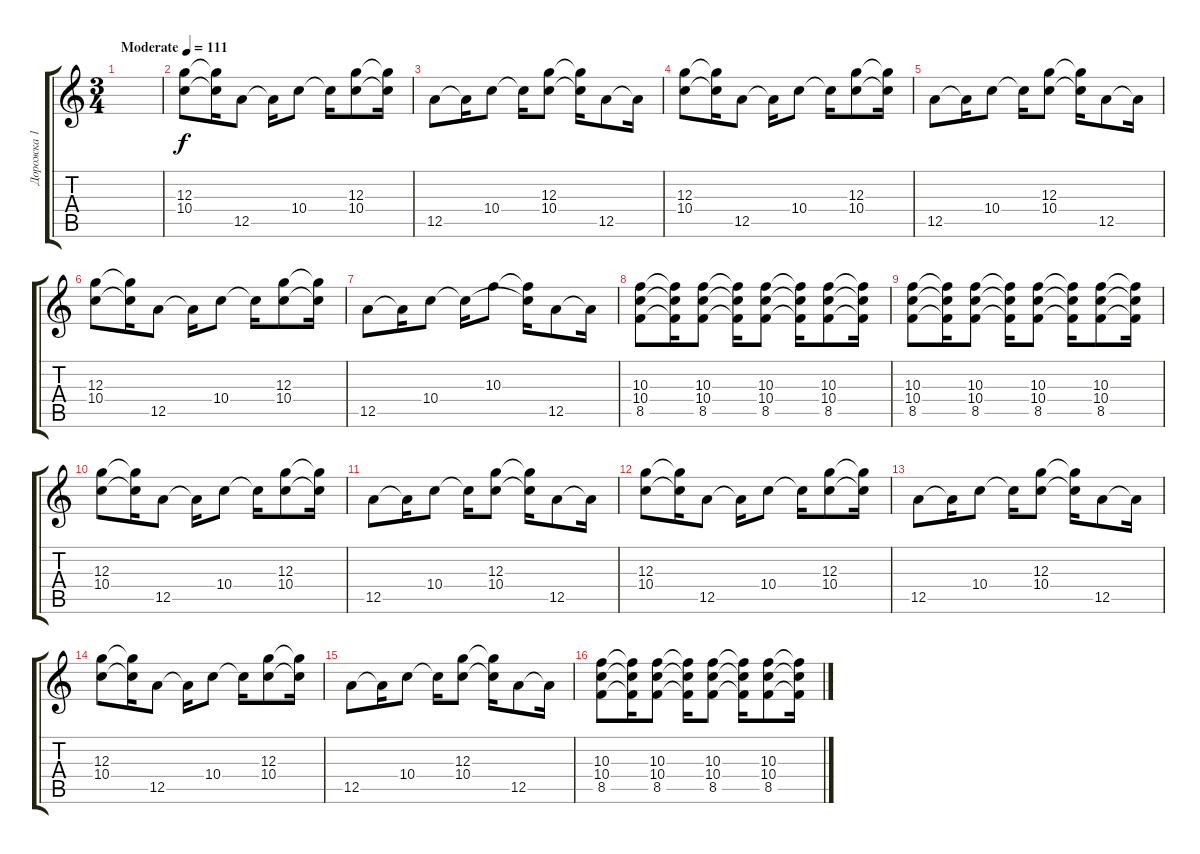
\track ("Дорожка 1" "Дорожка 1") {instrument electricguitarjazz}
\staff {score tabs}
\tuning (E4 B3 G3 D3 A2 E2) {hide}
\ts (3 4)
\tempo (111 "Moderate")
\clef g2
\ks c
|
(12.3 10.4).8 (12.3{t} 10.4{t}).16 12.5.8 12.5{t}.16 10.4.8 10.4{t}.16 (12.3 10.4).8 (12.3{t} 10.4{t}).16 |
12.5.8 12.5{t}.16 10.4.8 10.4{t}.16 (12.3 10.4).8 (12.3{t} 10.4{t}).16 12.5.8 12.5{t}.16 |
(12.3 10.4).8 (12.3{t} 10.4{t}).16 12.5.8 12.5{t}.16 10.4.8 10.4{t}.16 (12.3 10.4).8 (12.3{t} 10.4{t}).16 |
12.5.8 12.5{t}.16 10.4.8 10.4{t}.16 (12.3 10.4).8 (12.3{t} 10.4{t}).16 12.5.8 12.5{t}.16 |
(12.3 10.4).8 (12.3{t} 10.4{t}).16 12.5.8 12.5{t}.16 10.4.8 10.4{t}.16 (12.3 10.4).8 (12.3{t} 10.4{t}).16 |
12.5.8 12.5{t}.16 10.4.8 10.4{t}.16 10.3.8 (10.3{t} 10.4{t}).16 12.5.8 12.5{t}.16 |
(10.3 10.4 8.5).8 (10.3{t} 10.4{t} 8.5{t}).16 (10.3 10.4 8.5).8 (10.3{t} 10.4{t} 8.5{t}).16 (10.3 10.4 8.5).8 (10.3{t} 10.4{t} 8.5{t}).16 (10.3 10.4 8.5).8 (10.3{t} 10.4{t} 8.5{t}).16 |
(10.3 10.4 8.5).8 (10.3{t} 10.4{t} 8.5{t}).16 (10.3 10.4 8.5).8 (10.3{t} 10.4{t} 8.5{t}).16 (10.3 10.4 8.5).8 (10.3{t} 10.4{t} 8.5{t}).16 (10.3 10.4 8.5).8 (10.3{t} 10.4{t} 8.5{t}).16 |
(12.3 10.4).8 (12.3{t} 10.4{t}).16 12.5.8 12.5{t}.16 10.4.8 10.4{t}.16 (12.3 10.4).8 (12.3{t} 10.4{t}).16 |
12.5.8 12.5{t}.16 10.4.8 10.4{t}.16 (12.3 10.4).8 (12.3{t} 10.4{t}).16 12.5.8 12.5{t}.16 |
(12.3 10.4).8 (12.3{t} 10.4{t}).16 12.5.8 12.5{t}.16 10.4.8 10.4{t}.16 (12.3 10.4).8 (12.3{t} 10.4{t}).16 |
12.5.8 12.5{t}.16 10.4.8 10.4{t}.16 (12.3 10.4).8 (12.3{t} 10.4{t}).16 12.5.8 12.5{t}.16 |
(12.3 10.4).8 (12.3{t} 10.4{t}).16 12.5.8 12.5{t}.16 10.4.8 10.4{t}.16 (12.3 10.4).8 (12.3{t} 10.4{t}).16 |
12.5.8 12.5{t}.16 10.4.8 10.4{t}.16 (12.3 10.4).8 (12.3{t} 10.4{t}).16 12.5.8 12.5{t}.16 |
(10.3 10.4 8.5).8 (10.3{t} 10.4{t} 8.5{t}).16 (10.3 10.4 8.5).8 (10.3{t} 10.4{t} 8.5{t}).16 (10.3 10.4 8.5).8 (10.3{t} 10.4{t} 8.5{t}).16 (10.3 10.4 8.5).8 (10.3{t} 10.4{t} 8.5{t}).16
